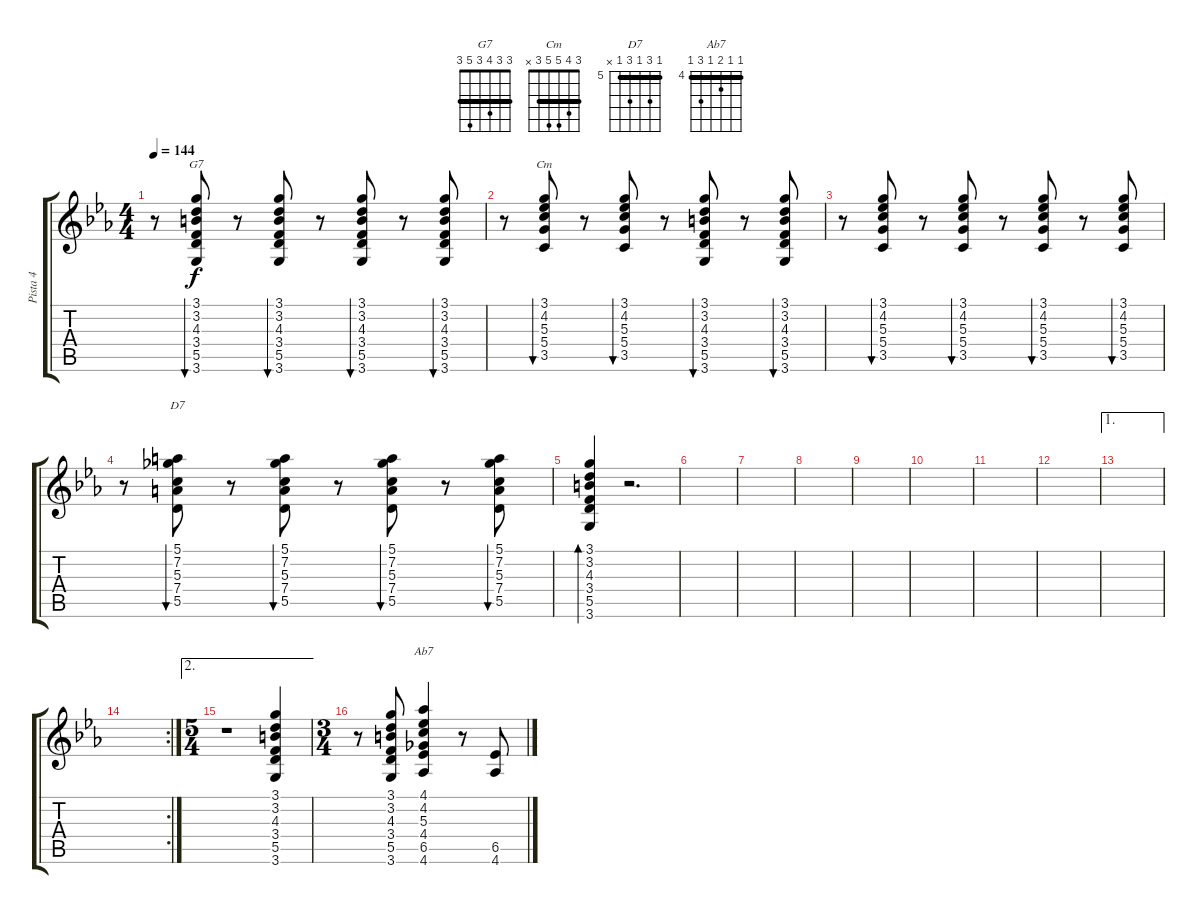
\track ("Pista 4" "Pista 4") {instrument acousticguitarsteel}
\staff {score tabs}
\tuning (E4 B3 G3 D3 A2 E2) {hide}
\chord ("G7" 3 3 4 3 5 3) {barre 3}
\chord ("Cm" 3 4 5 5 3 x) {barre 3}
\chord ("D7" 5 7 5 7 5 x) {firstfret 5 barre 5}
\chord ("Ab7" 4 4 5 4 6 4) {firstfret 4 barre 4}
\ts (4 4)
\tempo 144
\clef g2
\ks eb
r.8{dy f} (3.1 3.2 4.3 3.4 5.5 3.6).8{bu 120 ch "G7"} r.8 (3.1 3.2 4.3 3.4 5.5 3.6).8{bu 120} r.8 (3.1 3.2 4.3 3.4 5.5 3.6).8{bu 120} r.8 (3.1 3.2 4.3 3.4 5.5 3.6).8{bu 120} |
r.8 (3.1 4.2 5.3 5.4 3.5).8{bu 120 ch "Cm"} r.8 (3.1 4.2 5.3 5.4 3.5).8{bu 120} r.8 (3.1 3.2 4.3 3.4 5.5 3.6).8{bu 120} r.8 (3.1 3.2 4.3 3.4 5.5 3.6).8{bu 120} |
r.8 (3.1 4.2 5.3 5.4 3.5).8{bu 120} r.8 (3.1 4.2 5.3 5.4 3.5).8{bu 120} r.8 (3.1 4.2 5.3 5.4 3.5).8{bu 120} r.8 (3.1 4.2 5.3 5.4 3.5).8{bu 120} |
r.8 (5.1 7.2 5.3 7.4 5.5).8{bu 120 ch "D7"} r.8 (5.1 7.2 5.3 7.4 5.5).8{bu 120} r.8 (5.1 7.2 5.3 7.4 5.5).8{bu 120} r.8 (5.1 7.2 5.3 7.4 5.5).8{bu 120} |
(3.1 3.2 4.3 3.4 5.5 3.6).4{bd 60} r.2{d} |
|
|
|
|
|
|
|
\ae 1
|
\rc 2
|
\ae 2
\ts (5 4)
r.1 (3.1 3.2 4.3 3.4 5.5 3.6).4{volume 8 instrument viola} |
\ts (3 4)
r.8 (3.1 3.2 4.3 3.4 5.5 3.6).8 (4.1 4.2 5.3 4.4 6.5 4.6).4{ch "Ab7"} r.8 (6.5 4.6).8
